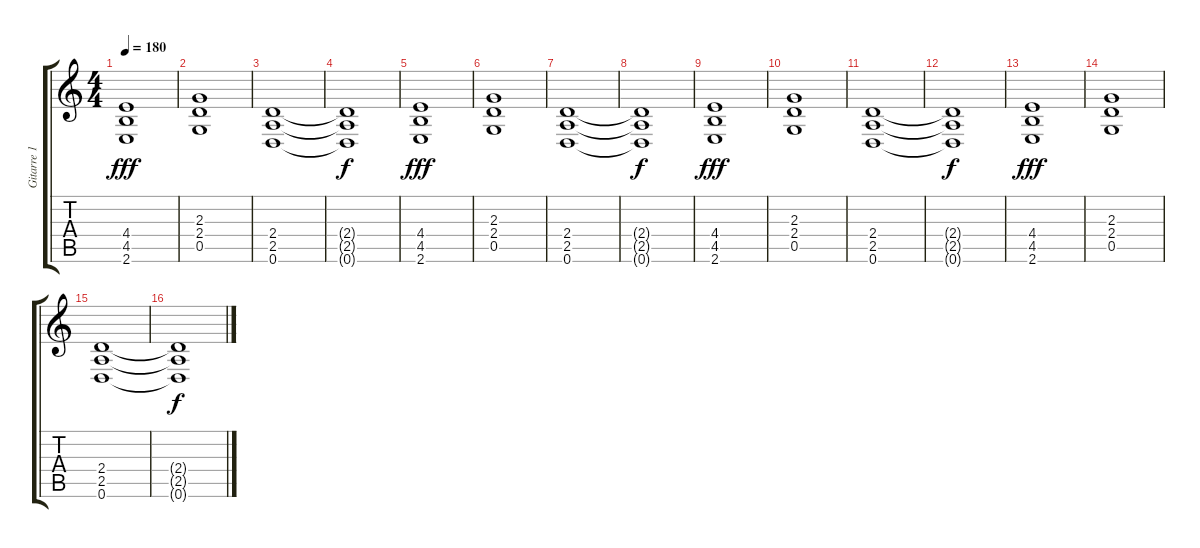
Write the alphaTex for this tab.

\track ("Gitarre 1" "Gitarre 1") {instrument overdrivenguitar}
\staff {score tabs}
\tuning (D4 A3 F3 C3 G2 D2) {hide}
\ts (4 4)
\tempo 180
\clef g2
\ks c
(4.4 4.5 2.6).1{dy fff} |
(2.3 2.4 0.5).1 |
(2.4 2.5 0.6).1 |
(2.4{t} 2.5{t} 0.6{t}).1{dy f} |
(4.4 4.5 2.6).1{dy fff} |
(2.3 2.4 0.5).1 |
(2.4 2.5 0.6).1 |
(2.4{t} 2.5{t} 0.6{t}).1{dy f} |
(4.4 4.5 2.6).1{dy fff} |
(2.3 2.4 0.5).1 |
(2.4 2.5 0.6).1 |
(2.4{t} 2.5{t} 0.6{t}).1{dy f} |
(4.4 4.5 2.6).1{dy fff} |
(2.3 2.4 0.5).1 |
(2.4 2.5 0.6).1 |
(2.4{t} 2.5{t} 0.6{t}).1{dy f}
